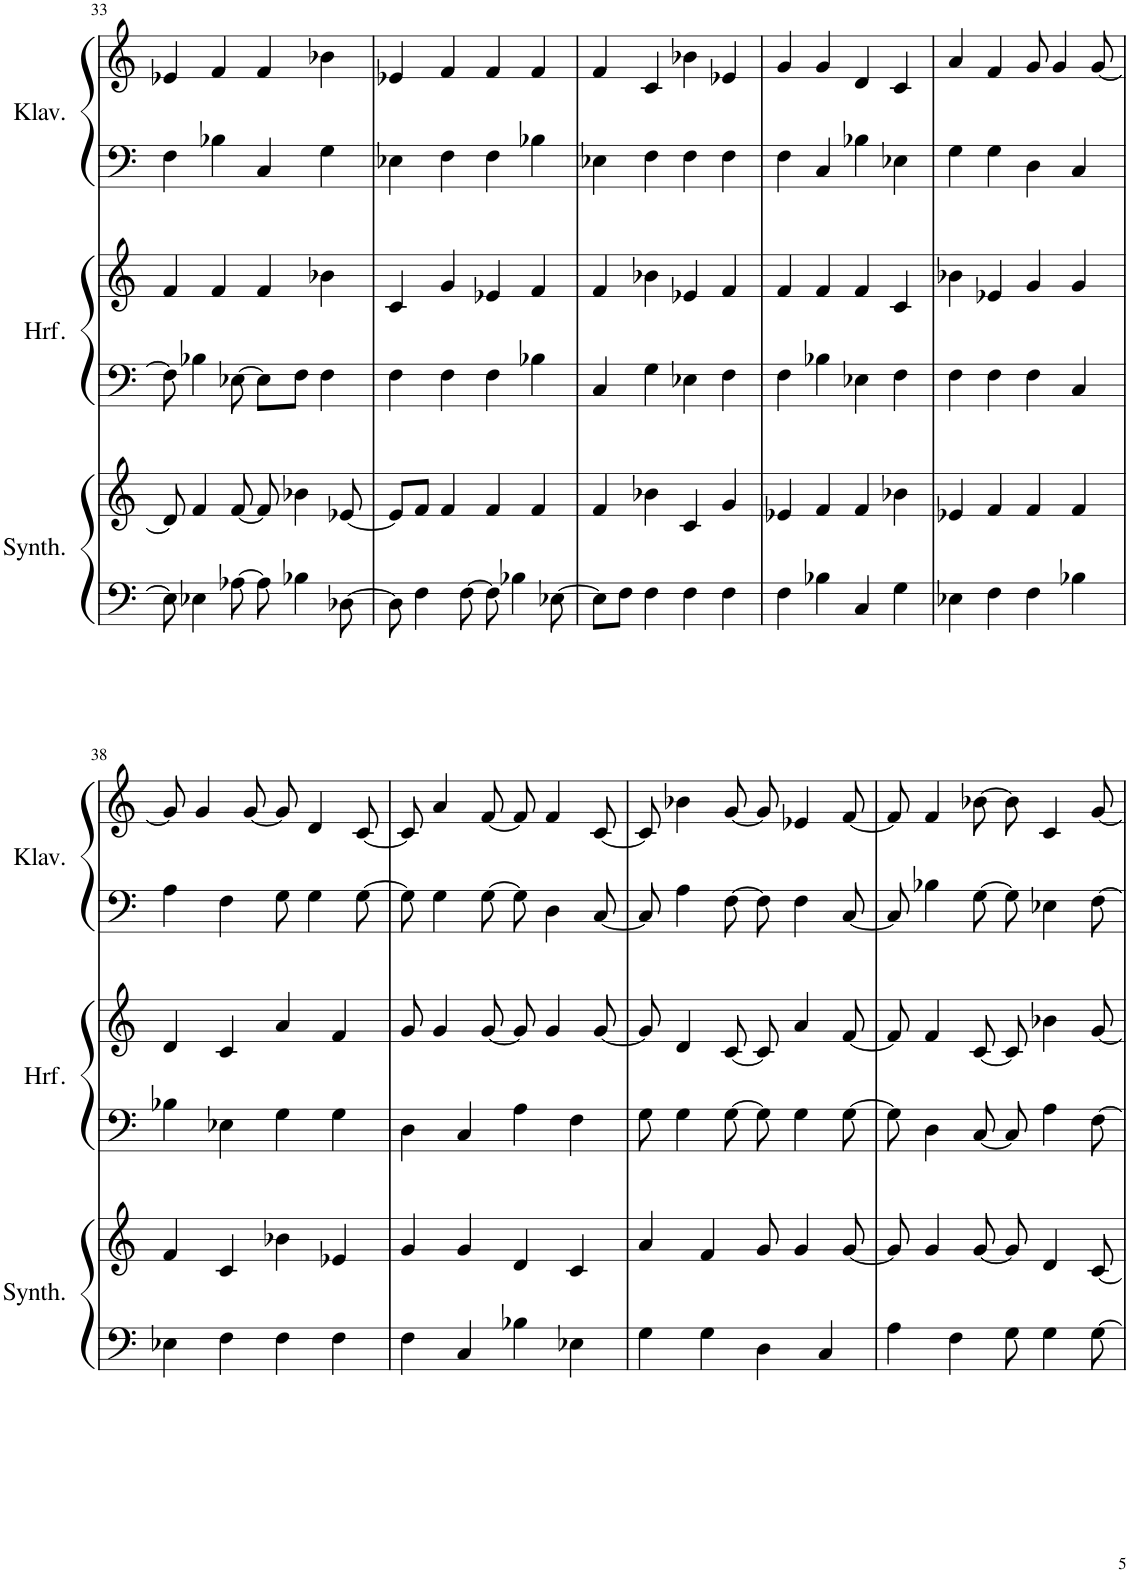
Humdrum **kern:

**kern	**kern	**kern	**kern	**kern	**kern
*part3	*part3	*part2	*part2	*part1	*part1
*staff6	*staff5	*staff4	*staff3	*staff2	*staff1
*I"String Synthesizer	*	*I"Harfe	*	*I"Klavier	*
*I'Synth.	*	*I'Hrf.	*	*I'Klav.	*
!!LO:PB:g=z
*clefF4	*clefG2	*clefF4	*clefG2	*clefF4	*clefG2
*k[]	*k[]	*k[]	*k[]	*k[]	*k[]
*M4/4	*M4/4	*M4/4	*M4/4	*M4/4	*M4/4
=33	=33	=33	=33	=33	=33
8E-\]	8d-/]	8F\]	4f/	4F\	4e-X/
4E-X\	4f/	4B-X\	.	.	.
.	.	.	4f/	4B-X\	4f/
[8A-X\	[8f/	[8E-X\	.	.	.
8A-\]	8f/]	8E-\L]	4f/	4C/	4f/
4B-X\	4b-X\	8F\J	.	.	.
.	.	4F\	4b-X\	4G\	4b-X\
[8D-X\	[8e-X/	.	.	.	.
=34	=34	=34	=34	=34	=34
8D-\]	8e-/L]	4F\	4c/	4E-X\	4e-X/
4F\	8f/J	.	.	.	.
.	4f/	4F\	4g/	4F\	4f/
[8F\	.	.	.	.	.
8F\]	4f/	4F\	4e-X/	4F\	4f/
4B-X\	.	.	.	.	.
.	4f/	4B-X\	4f/	4B-X\	4f/
[8E-X\	.	.	.	.	.
=35	=35	=35	=35	=35	=35
8E-\L]	4f/	4C/	4f/	4E-X\	4f/
8F\J	.	.	.	.	.
4F\	4b-X\	4G\	4b-X\	4F\	4c/
4F\	4c/	4E-X\	4e-X/	4F\	4b-X\
4F\	4g/	4F\	4f/	4F\	4e-X/
=36	=36	=36	=36	=36	=36
4F\	4e-X/	4F\	4f/	4F\	4g/
4B-X\	4f/	4B-X\	4f/	4C/	4g/
4C/	4f/	4E-X\	4f/	4B-X\	4d/
4G\	4b-X\	4F\	4c/	4E-X\	4c/
=37	=37	=37	=37	=37	=37
4E-X\	4e-X/	4F\	4b-X\	4G\	4a/
4F\	4f/	4F\	4e-X/	4G\	4f/
4F\	4f/	4F\	4g/	4D\	8g/
.	.	.	.	.	4g/
4B-X\	4f/	4C/	4g/	4C/	.
.	.	.	.	.	[8g/
!!LO:LB:g=z
=38	=38	=38	=38	=38	=38
4E-X\	4f/	4B-X\	4d/	4A\	8g/]
.	.	.	.	.	4g/
4F\	4c/	4E-X\	4c/	4F\	.
.	.	.	.	.	[8g/
4F\	4b-X\	4G\	4a/	8G\	8g/]
.	.	.	.	4G\	4d/
4F\	4e-X/	4G\	4f/	.	.
.	.	.	.	[8G\	[8c/
=39	=39	=39	=39	=39	=39
4F\	4g/	4D\	8g/	8G\]	8c/]
.	.	.	4g/	4G\	4a/
4C/	4g/	4C/	.	.	.
.	.	.	[8g/	[8G\	[8f/
4B-X\	4d/	4A\	8g/]	8G\]	8f/]
.	.	.	4g/	4D\	4f/
4E-X\	4c/	4F\	.	.	.
.	.	.	[8g/	[8C/	[8c/
=40	=40	=40	=40	=40	=40
4G\	4a/	8G\	8g/]	8C/]	8c/]
.	.	4G\	4d/	4A\	4b-X\
4G\	4f/	.	.	.	.
.	.	[8G\	[8c/	[8F\	[8g/
4D\	8g/	8G\]	8c/]	8F\]	8g/]
.	4g/	4G\	4a/	4F\	4e-X/
4C/	.	.	.	.	.
.	[8g/	[8G\	[8f/	[8C/	[8f/
=41	=41	=41	=41	=41	=41
4A\	8g/]	8G\]	8f/]	8C/]	8f/]
.	4g/	4D\	4f/	4B-X\	4f/
4F\	.	.	.	.	.
.	[8g/	[8C/	[8c/	[8G\	[8b-X\
8G\	8g/]	8C/]	8c/]	8G\]	8b-\]
4G\	4d/	4A\	4b-X\	4E-X\	4c/
[8G\	[8c/	[8F\	[8g/	[8F\	[8g/
=	=	=	=	=	=
*-	*-	*-	*-	*-	*-
